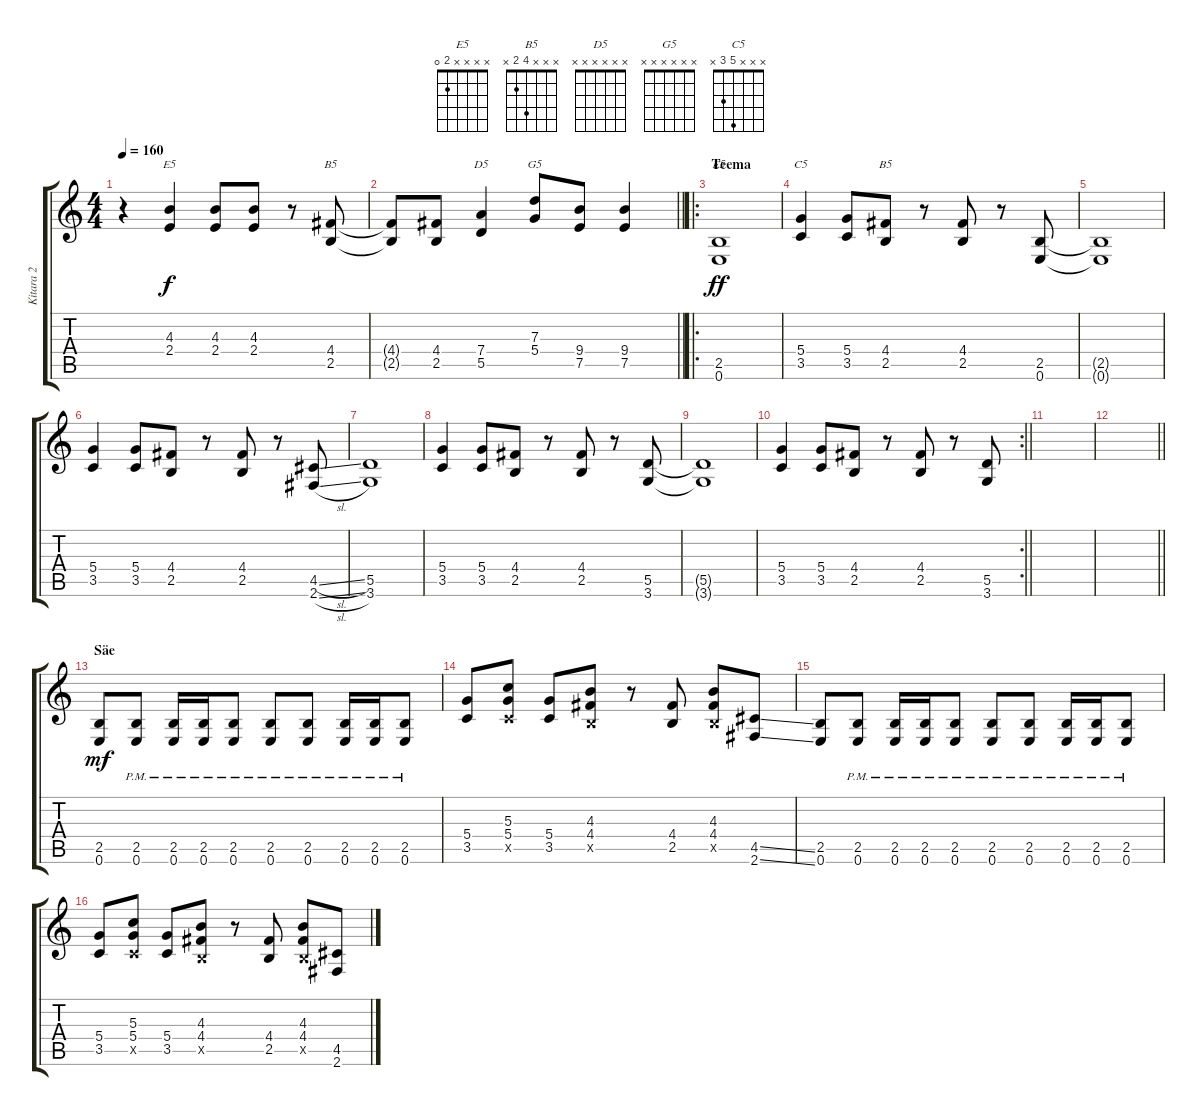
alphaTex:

\track ("Kitara 2" "Kitara 2") {instrument overdrivenguitar}
\staff {score tabs}
\tuning (E4 B3 G3 D3 A2 E2) {hide}
\chord ("E5" x x x x x x)
\chord ("B5" x x x x x x)
\chord ("D5" x x x x x x)
\chord ("G5" x x x x x x)
\chord ("E5" x x x x 2 0)
\chord ("C5" x x x 5 3 x)
\chord ("B5" x x x 4 2 x)
\ts (4 4)
\tempo 160
\clef g2
\ks c
r.4{dy mf} (4.3 2.4).4{ch "E5" dy f} (4.3 2.4).8 (4.3 2.4).8 r.8 (4.4 2.5).8{ch "B5"} |
\barLineRight lightlight
(4.4{t} 2.5{t}).8 (4.4 2.5).8 (7.4 5.5).4{ch "D5"} (7.3 5.4).8{ch "G5"} (9.4 7.5).8 (9.4 7.5).4 |
\ro
\section ("" "Teema")
(2.5 0.6).1{ch "E5" dy ff} |
(5.4 3.5).4{ch "C5"} (5.4 3.5).8 (4.4 2.5).8{ch "B5"} r.8 (4.4 2.5).8 r.8 (2.5 0.6).8 |
(2.5{t} 0.6{t}).1 |
(5.4 3.5).4 (5.4 3.5).8 (4.4 2.5).8 r.8 (4.4 2.5).8 r.8 (4.5{sl} 2.6{sl}).8 |
(5.5 3.6).1 |
(5.4 3.5).4 (5.4 3.5).8 (4.4 2.5).8 r.8 (4.4 2.5).8 r.8 (5.5 3.6).8 |
(5.5{t} 3.6{t}).1 |
\rc 2
\barLineRight lightlight
(5.4 3.5).4 (5.4 3.5).8 (4.4 2.5).8 r.8 (4.4 2.5).8 r.8 (5.5 3.6).8 |
|
\barLineRight lightlight
|
\section ("" "Säe")
(2.5 0.6).8{dy mf} (2.5{pm} 0.6{pm}).8 (2.5{pm} 0.6{pm}).16 (2.5{pm} 0.6{pm}).16 (2.5{pm} 0.6{pm}).8 (2.5{pm} 0.6{pm}).8 (2.5{pm} 0.6{pm}).8 (2.5{pm} 0.6{pm}).16 (2.5{pm} 0.6{pm}).16 (2.5{pm} 0.6{pm}).8 |
(5.4 3.5).8 (5.3 5.4 3.5{x}).8 (5.4 3.5).8 (4.3 4.4 2.5{x}).8 r.8 (4.4 2.5).8 (4.3 4.4 2.5{x}).8 (4.5{ss} 2.6{ss}).8 |
(2.5 0.6).8 (2.5{pm} 0.6{pm}).8 (2.5{pm} 0.6{pm}).16 (2.5{pm} 0.6{pm}).16 (2.5{pm} 0.6{pm}).8 (2.5{pm} 0.6{pm}).8 (2.5{pm} 0.6{pm}).8 (2.5{pm} 0.6{pm}).16 (2.5{pm} 0.6{pm}).16 (2.5{pm} 0.6{pm}).8 |
(5.4 3.5).8 (5.3 5.4 3.5{x}).8 (5.4 3.5).8 (4.3 4.4 2.5{x}).8 r.8 (4.4 2.5).8 (4.3 4.4 2.5{x}).8 (4.5{ss} 2.6{ss}).8
